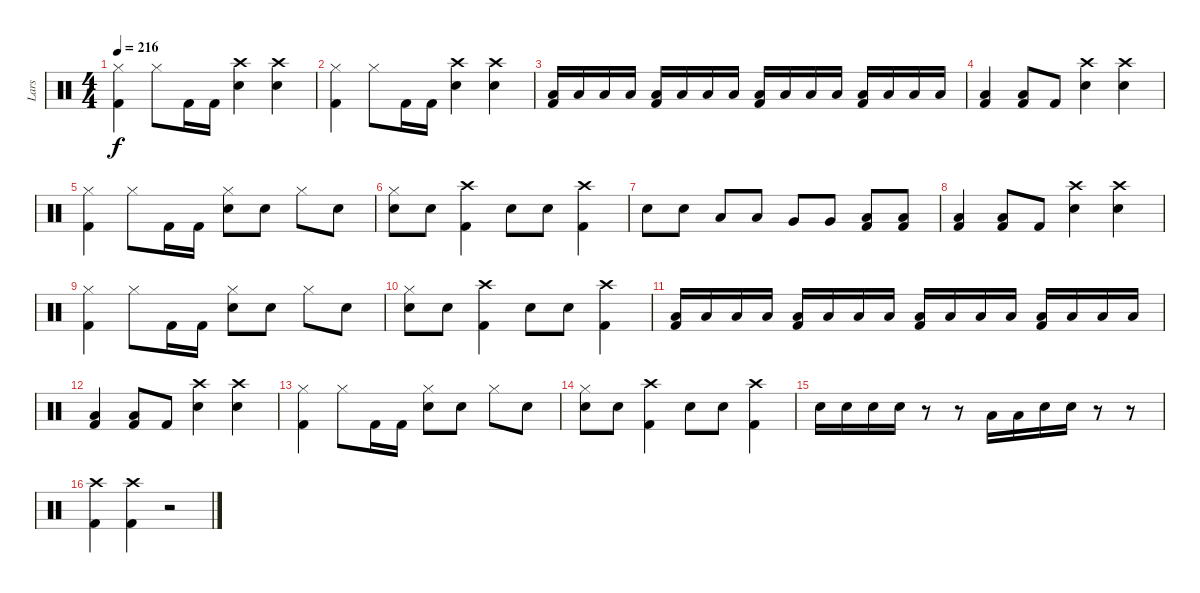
\track ("Lars" "Lars") {instrument percussion}
\staff {score}
\articulation defaults
\ts (4 4)
\tempo 216
\clef neutral
\ks c
("Hi-Hat (closed)" "Kick (hit) 2").4{dy f} "Hi-Hat (closed)".8 "Kick (hit) 2".16 "Kick (hit) 2".16 ("Crash high (hit)" "Electric Snare (hit)").4 ("Crash high (hit)" "Electric Snare (hit)").4 |
("Hi-Hat (closed)" "Kick (hit) 2").4 "Hi-Hat (closed)".8 "Kick (hit) 2".16 "Kick (hit) 2".16 ("Crash high (hit)" "Electric Snare (hit)").4 ("Crash high (hit)" "Electric Snare (hit)").4 |
("Low Floor Tom (hit)" "Kick (hit) 2").16 "Low Floor Tom (hit)".16 "Low Floor Tom (hit)".16 "Low Floor Tom (hit)".16 ("Low Floor Tom (hit)" "Kick (hit) 2").16 "Low Floor Tom (hit)".16 "Low Floor Tom (hit)".16 "Low Floor Tom (hit)".16 ("Low Floor Tom (hit)" "Kick (hit) 2").16 "Low Floor Tom (hit)".16 "Low Floor Tom (hit)".16 "Low Floor Tom (hit)".16 ("Low Floor Tom (hit)" "Kick (hit) 2").16 "Low Floor Tom (hit)".16 "Low Floor Tom (hit)".16 "Low Floor Tom (hit)".16 |
("Low Floor Tom (hit)" "Kick (hit) 2").4 ("Low Floor Tom (hit)" "Kick (hit) 2").8 "Kick (hit) 2".8 ("Crash high (hit)" "Electric Snare (hit)").4 ("Crash high (hit)" "Electric Snare (hit)").4 |
("Hi-Hat (closed)" "Kick (hit) 2").4 "Hi-Hat (closed)".8 "Kick (hit) 2".16 "Kick (hit) 2".16 ("Hi-Hat (closed)" "Electric Snare (hit)").8 "Electric Snare (hit)".8 "Hi-Hat (closed)".8 "Electric Snare (hit)".8 |
("Hi-Hat (closed)" "Electric Snare (hit)").8 "Electric Snare (hit)".8 ("Crash high (hit)" "Kick (hit) 2").4 "Electric Snare (hit)".8 "Electric Snare (hit)".8 ("Crash high (hit)" "Kick (hit) 2").4 |
"Electric Snare (hit)".8 "Electric Snare (hit)".8 "Low Floor Tom (hit)".8 "Low Floor Tom (hit)".8 "Very Low Tom (hit)".8 "Very Low Tom (hit)".8 ("Low Floor Tom (hit)" "Kick (hit) 2").8 ("Low Floor Tom (hit)" "Kick (hit) 2").8 |
("Low Floor Tom (hit)" "Kick (hit) 2").4 ("Low Floor Tom (hit)" "Kick (hit) 2").8 "Kick (hit) 2".8 ("Crash high (hit)" "Electric Snare (hit)").4 ("Crash high (hit)" "Electric Snare (hit)").4 |
("Hi-Hat (closed)" "Kick (hit) 2").4 "Hi-Hat (closed)".8 "Kick (hit) 2".16 "Kick (hit) 2".16 ("Hi-Hat (closed)" "Electric Snare (hit)").8 "Electric Snare (hit)".8 "Hi-Hat (closed)".8 "Electric Snare (hit)".8 |
("Hi-Hat (closed)" "Electric Snare (hit)").8 "Electric Snare (hit)".8 ("Crash high (hit)" "Kick (hit) 2").4 "Electric Snare (hit)".8 "Electric Snare (hit)".8 ("Crash high (hit)" "Kick (hit) 2").4 |
("Low Floor Tom (hit)" "Kick (hit) 2").16 "Low Floor Tom (hit)".16 "Low Floor Tom (hit)".16 "Low Floor Tom (hit)".16 ("Low Floor Tom (hit)" "Kick (hit) 2").16 "Low Floor Tom (hit)".16 "Low Floor Tom (hit)".16 "Low Floor Tom (hit)".16 ("Low Floor Tom (hit)" "Kick (hit) 2").16 "Low Floor Tom (hit)".16 "Low Floor Tom (hit)".16 "Low Floor Tom (hit)".16 ("Low Floor Tom (hit)" "Kick (hit) 2").16 "Low Floor Tom (hit)".16 "Low Floor Tom (hit)".16 "Low Floor Tom (hit)".16 |
("Low Floor Tom (hit)" "Kick (hit) 2").4 ("Low Floor Tom (hit)" "Kick (hit) 2").8 "Kick (hit) 2".8 ("Crash high (hit)" "Electric Snare (hit)").4 ("Crash high (hit)" "Electric Snare (hit)").4 |
("Hi-Hat (closed)" "Kick (hit) 2").4 "Hi-Hat (closed)".8 "Kick (hit) 2".16 "Kick (hit) 2".16 ("Hi-Hat (closed)" "Electric Snare (hit)").8 "Electric Snare (hit)".8 "Hi-Hat (closed)".8 "Electric Snare (hit)".8 |
("Hi-Hat (closed)" "Electric Snare (hit)").8 "Electric Snare (hit)".8 ("Crash high (hit)" "Kick (hit) 2").4 "Electric Snare (hit)".8 "Electric Snare (hit)".8 ("Crash high (hit)" "Kick (hit) 2").4 |
"Electric Snare (hit)".16 "Electric Snare (hit)".16 "Electric Snare (hit)".16 "Electric Snare (hit)".16 r.8 r.8 "Low Floor Tom (hit)".16 "Low Floor Tom (hit)".16 "Electric Snare (hit)".16 "Electric Snare (hit)".16 r.8 r.8 |
("Crash high (hit)" "Kick (hit) 2").4 ("Crash high (hit)" "Kick (hit) 2").4 r.2
